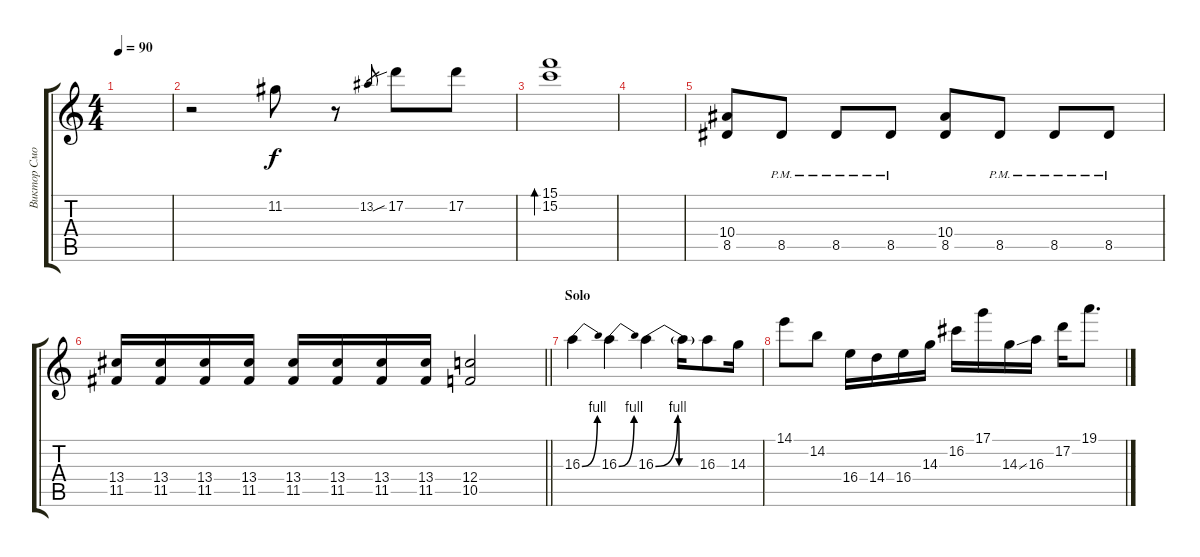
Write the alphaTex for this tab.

\track ("Виктор Смольский" "Виктор Смо") {instrument distortionguitar}
\staff {score tabs}
\tuning (D4 A3 F3 C3 G2 D2) {hide}
\ts (4 4)
\tempo 90
\clef g2
\ks c
|
r.2 11.2.8 r.8 13.2.8{gr} 17.2{sib}.8 17.2.8 |
(15.1 15.2).1{bd 240} |
|
(10.4 8.5).8 8.5{pm}.8 8.5{pm}.8 8.5{pm}.8 (10.4 8.5).8 8.5{pm}.8 8.5{pm}.8 8.5{pm}.8 |
\barLineRight lightlight
(13.4 11.5).16 (13.4 11.5).16 (13.4 11.5).16 (13.4 11.5).16 (13.4 11.5).16 (13.4 11.5).16 (13.4 11.5).16 (13.4 11.5).16 (12.4 10.5).2 |
\section ("" "Solo")
16.3{be (bend 0 0 60 4)}.4 16.3{be (bend 0 0 60 4)}.4 16.3{be (custom 0 0 30 4 32 0 60 0)}.4 16.3{t}.16 16.3.8 14.3.16 |
14.1.8 14.2.8 16.4.16 14.4.16 16.4.16 14.3.16 16.2.16 17.1.16 14.3{ss}.16 16.3.16 17.2.16 19.1.8{d}
